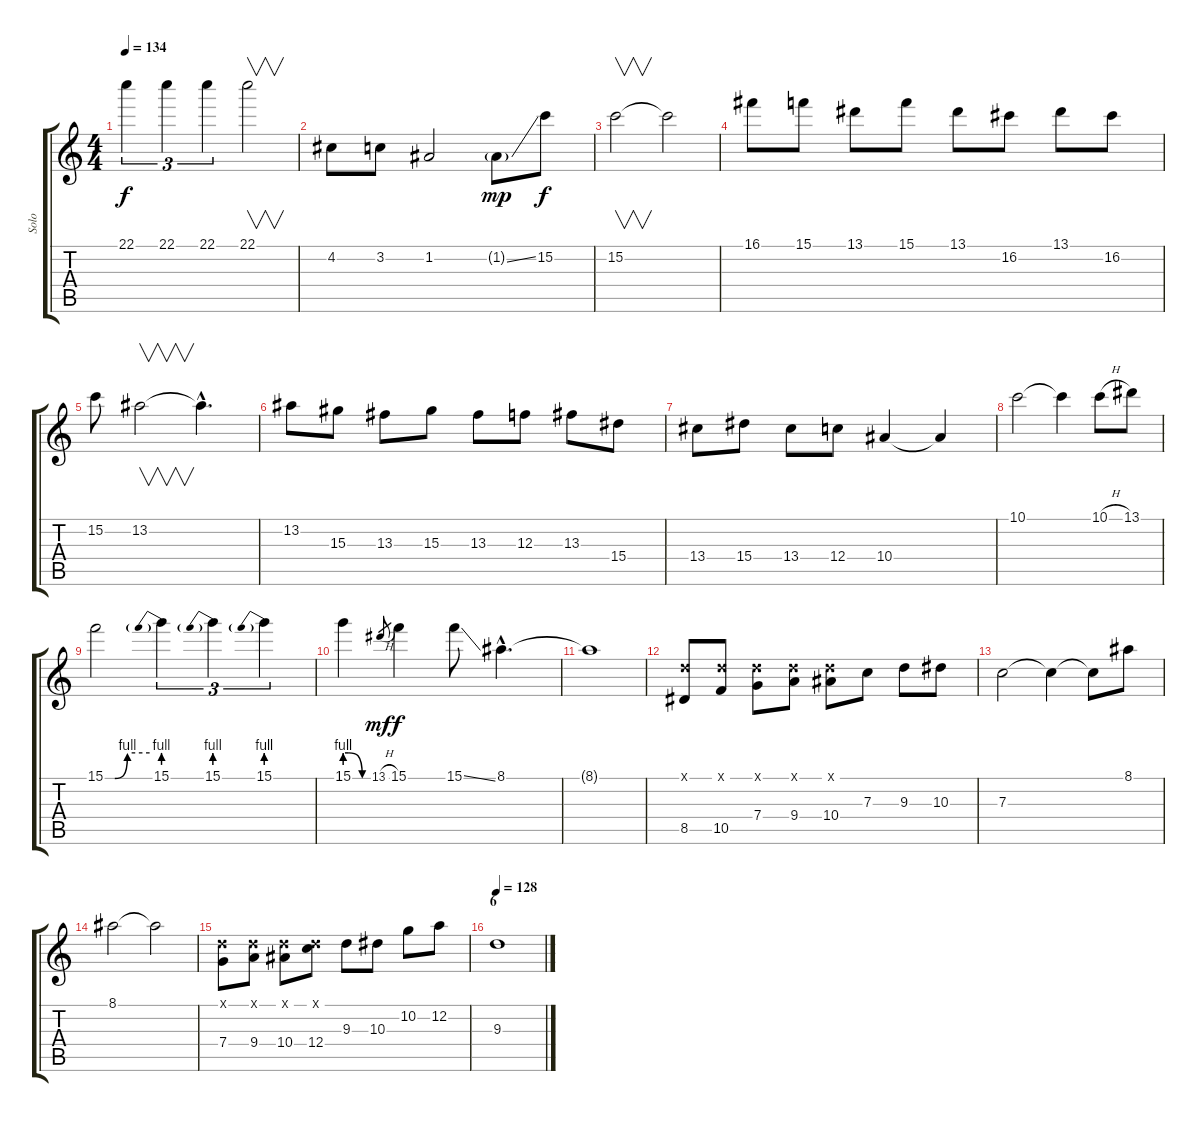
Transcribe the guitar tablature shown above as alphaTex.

\track ("Solo" "Solo") {instrument distortionguitar}
\staff {score tabs}
\tuning (D4 A3 F3 C3 G2 D2) {hide}
\ts (4 4)
\tempo 134
\clef g2
\ks c
22.1.4{tu (3 2) dy f} 22.1.4{tu (3 2)} 22.1.4{tu (3 2)} 22.1.2{v} |
4.2.8 3.2.8 1.2.2 1.2{ss g}.8{dy mp} 15.2.8{dy f} |
15.2.2{v} 15.2{t}.2 |
16.1.8 15.1.8 13.1.8 15.1.8 13.1.8 16.2.8 13.1.8 16.2.8 |
15.2.8 13.2.2{v} 13.2{hac t}.4{d} |
13.2.8 15.3.8 13.3.8 15.3.8 13.3.8 12.3.8 13.3.8 15.4.8 |
13.4.8 15.4.8 13.4.8 12.4.8 10.4.4 10.4{t}.4 |
10.1.2 10.1{t}.4 10.1{h}.8 13.1.8 |
15.1{be (custom 0 0 13 0 30 4 60 4)}.2 15.1{be (prebend 0 4 60 4)}.4{tu (3 2)} 15.1{be (prebend 0 4 60 4)}.4{tu (3 2)} 15.1{be (prebend 0 4 60 4)}.4{tu (3 2)} |
15.1{be (custom 0 4 10 4 45 0 60 0)}.4 13.1{h}.8{gr dy mf} 15.1.4{dy f} 15.1{ss}.8 8.1{hac}.4{d} |
8.1{t}.1 |
(0.1{x} 8.5).8 (0.1{x} 10.5).8 (0.1{x} 7.4).8 (0.1{x} 9.4).8 (0.1{x} 10.4).8 7.3.8 9.3.8 10.3.8 |
7.3.2 7.3{t}.4 7.3{t}.8 8.1.8 |
8.1.2 8.1{t}.2 |
(0.1{x} 7.4).8 (0.1{x} 9.4).8 (0.1{x} 10.4).8 (0.1{x} 12.4).8 9.3.8 10.3.8 10.2.8 12.2.8 |
\section ("" "6")
\tempo 128
9.3.1
